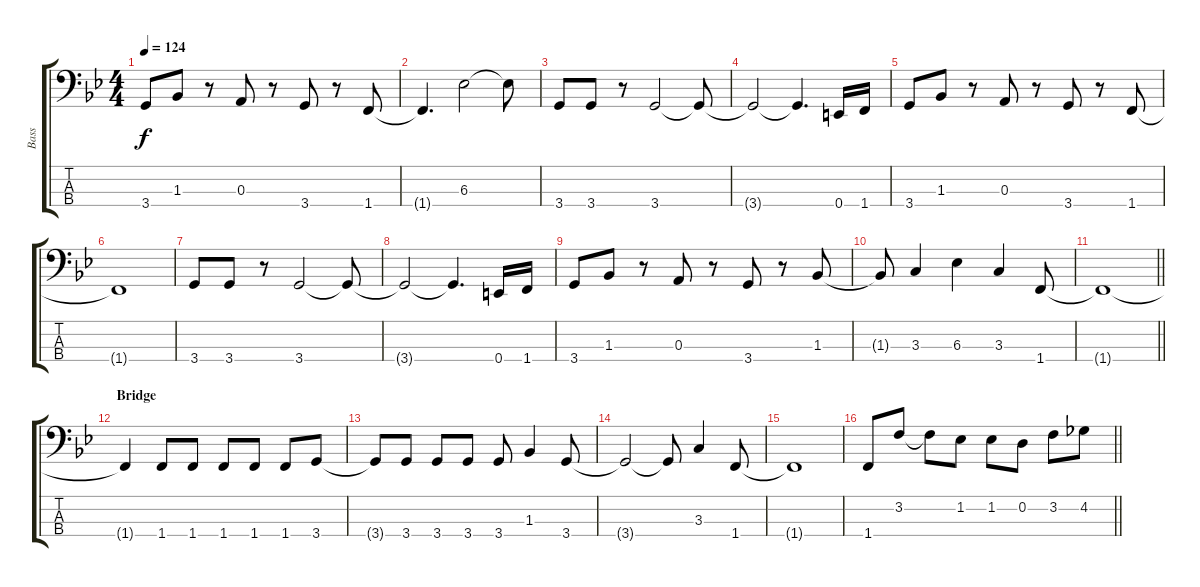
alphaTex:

\track ("Bass" "Bass") {instrument electricbassfinger}
\staff {score tabs}
\tuning (G2 D2 A1 E1) {hide}
\ts (4 4)
\tempo 124
\clef f4
\ks gminor
3.4.8{dy f} 1.3.8 r.8 0.3.8 r.8 3.4.8 r.8 1.4.8 |
1.4{t}.4{d} 6.3.2 6.3{t}.8 |
3.4.8 3.4.8 r.8 3.4.2 3.4{t}.8 |
3.4{t}.2 3.4{t}.4{d} 0.4.16 1.4.16 |
3.4.8 1.3.8 r.8 0.3.8 r.8 3.4.8 r.8 1.4.8 |
1.4{t}.1 |
3.4.8 3.4.8 r.8 3.4.2 3.4{t}.8 |
3.4{t}.2 3.4{t}.4{d} 0.4.16 1.4.16 |
3.4.8 1.3.8 r.8 0.3.8 r.8 3.4.8 r.8 1.3.8 |
1.3{t}.8 3.3.4 6.3.4 3.3.4 1.4.8 |
\barLineRight lightlight
1.4{t}.1 |
\section ("" "Bridge")
1.4{t}.4 1.4.8 1.4.8 1.4.8 1.4.8 1.4.8 3.4.8 |
3.4{t}.8 3.4.8 3.4.8 3.4.8 3.4.8 1.3.4 3.4.8 |
3.4{t}.2 3.4{t}.8 3.3.4 1.4.8 |
1.4{t}.1 |
\barLineRight lightlight
1.4.8 3.2.8 3.2{t}.8 1.2.8 1.2.8 0.2.8 3.2.8 4.2.8
